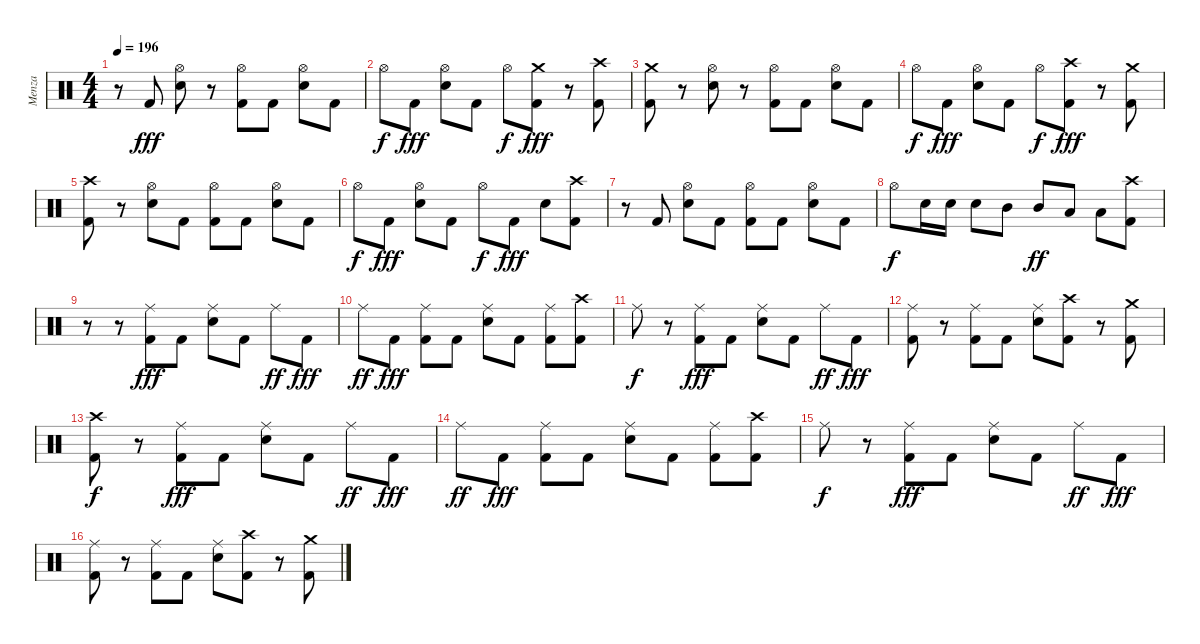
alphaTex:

\track ("Menza" "Menza") {instrument percussion}
\staff {score}
\articulation defaults
\ts (4 4)
\tempo 196
\clef neutral
\ks c
r.8{dy fff} "Kick (hit) 2".8 ("Hi-Hat (open)" "Snare (hit) 2").8 r.8 ("Hi-Hat (open)" "Kick (hit) 2").8 "Kick (hit) 2".8 ("Hi-Hat (open)" "Snare (hit) 2").8 "Kick (hit) 2".8 |
"Hi-Hat (open)".8{dy f} "Kick (hit) 2".8{dy fff} ("Hi-Hat (open)" "Snare (hit) 2").8 "Kick (hit) 2".8 "Hi-Hat (open)".8{dy f} ("Crash medium (hit)" "Kick (hit) 2").8{dy fff} r.8 ("Crash high (hit)" "Kick (hit) 2").8 |
("Crash medium (hit)" "Kick (hit) 2").8 r.8 ("Hi-Hat (open)" "Snare (hit) 2").8 r.8 ("Hi-Hat (open)" "Kick (hit) 2").8 "Kick (hit) 2".8 ("Hi-Hat (open)" "Snare (hit) 2").8 "Kick (hit) 2".8 |
"Hi-Hat (open)".8{dy f} "Kick (hit) 2".8{dy fff} ("Hi-Hat (open)" "Snare (hit) 2").8 "Kick (hit) 2".8 "Hi-Hat (open)".8{dy f} ("Crash high (hit)" "Kick (hit) 2").8{dy fff} r.8 ("Crash medium (hit)" "Kick (hit) 2").8 |
("Crash high (hit)" "Kick (hit) 2").8 r.8 ("Hi-Hat (open)" "Snare (hit) 2").8 "Kick (hit) 2".8 ("Hi-Hat (open)" "Kick (hit) 2").8 "Kick (hit) 2".8 ("Hi-Hat (open)" "Snare (hit) 2").8 "Kick (hit) 2".8 |
"Hi-Hat (open)".8{dy f} "Kick (hit) 2".8{dy fff} ("Hi-Hat (open)" "Snare (hit) 2").8 "Kick (hit) 2".8 "Hi-Hat (open)".8{dy f} "Kick (hit) 2".8{dy fff} "Snare (hit) 2".8 ("Crash high (hit)" "Kick (hit) 2").8 |
r.8 "Kick (hit) 2".8 ("Hi-Hat (open)" "Snare (hit) 2").8 "Kick (hit) 2".8 ("Hi-Hat (open)" "Kick (hit) 2").8 "Kick (hit) 2".8 ("Hi-Hat (open)" "Snare (hit) 2").8 "Kick (hit) 2".8 |
"Hi-Hat (open)".8{dy f} "Snare (hit) 2".16 "Snare (hit) 2".16 "Snare (hit) 2".8 "Mid Tom (hit)".8 "Mid Tom (hit)".8{dy ff} "Low Tom (hit)".8 "Low Floor Tom (hit)".8 ("Crash high (hit)" "Kick (hit) 2").8 |
r.8 r.8 ("Ride (middle)" "Kick (hit) 2").8{dy fff} "Kick (hit) 2".8 ("Ride (middle)" "Snare (hit) 2").8 "Kick (hit) 2".8 "Ride (middle)".8{dy ff} "Kick (hit) 2".8{dy fff} |
"Ride (middle)".8{dy ff} "Kick (hit) 2".8{dy fff} ("Ride (middle)" "Kick (hit) 2").8 "Kick (hit) 2".8 ("Ride (middle)" "Snare (hit) 2").8 "Kick (hit) 2".8 ("Ride (middle)" "Kick (hit) 2").8 ("Crash high (hit)" "Kick (hit) 2").8 |
"Ride (middle)".8{dy f} r.8 ("Ride (middle)" "Kick (hit) 2").8{dy fff} "Kick (hit) 2".8 ("Ride (middle)" "Snare (hit) 2").8 "Kick (hit) 2".8 "Ride (middle)".8{dy ff} "Kick (hit) 2".8{dy fff} |
("Ride (middle)" "Kick (hit) 2").8 r.8 ("Ride (middle)" "Kick (hit) 2").8 "Kick (hit) 2".8 ("Ride (middle)" "Snare (hit) 2").8 ("Crash high (hit)" "Kick (hit) 2").8 r.8 ("Crash medium (hit)" "Kick (hit) 2").8 |
("Crash high (hit)" "Kick (hit) 2").8{dy f} r.8 ("Ride (middle)" "Kick (hit) 2").8{dy fff} "Kick (hit) 2".8 ("Ride (middle)" "Snare (hit) 2").8 "Kick (hit) 2".8 "Ride (middle)".8{dy ff} "Kick (hit) 2".8{dy fff} |
"Ride (middle)".8{dy ff} "Kick (hit) 2".8{dy fff} ("Ride (middle)" "Kick (hit) 2").8 "Kick (hit) 2".8 ("Ride (middle)" "Snare (hit) 2").8 "Kick (hit) 2".8 ("Ride (middle)" "Kick (hit) 2").8 ("Crash high (hit)" "Kick (hit) 2").8 |
"Ride (middle)".8{dy f} r.8 ("Ride (middle)" "Kick (hit) 2").8{dy fff} "Kick (hit) 2".8 ("Ride (middle)" "Snare (hit) 2").8 "Kick (hit) 2".8 "Ride (middle)".8{dy ff} "Kick (hit) 2".8{dy fff} |
("Ride (middle)" "Kick (hit) 2").8 r.8 ("Ride (middle)" "Kick (hit) 2").8 "Kick (hit) 2".8 ("Ride (middle)" "Snare (hit) 2").8 ("Crash high (hit)" "Kick (hit) 2").8 r.8 ("Crash medium (hit)" "Kick (hit) 2").8
